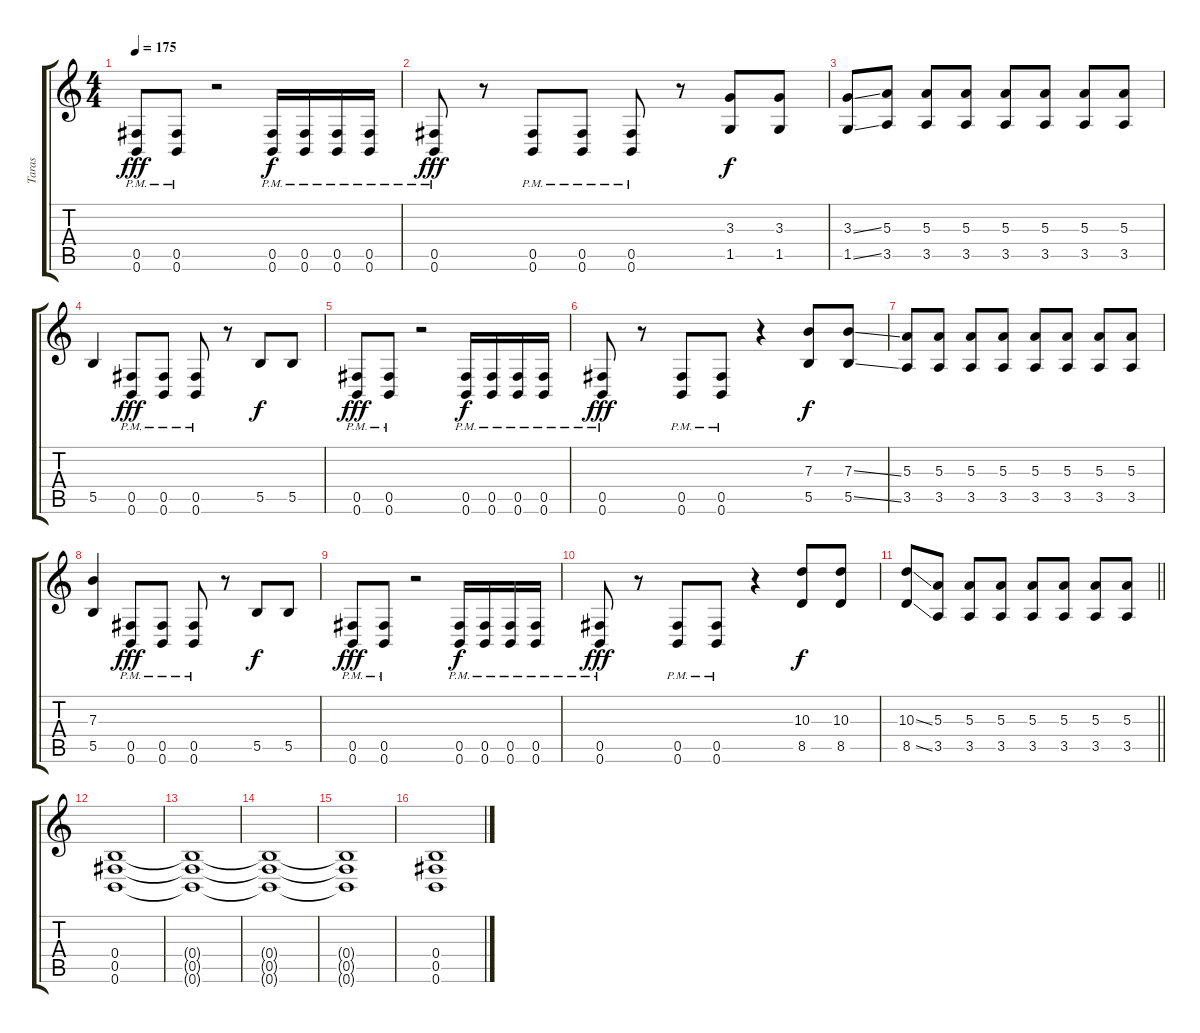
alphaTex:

\track ("Taras" "Taras") {instrument distortionguitar}
\staff {score tabs}
\tuning (Db4 Ab3 E3 B2 Gb2 B1) {hide}
\ts (4 4)
\tempo 175
\clef g2
\ks c
(0.5{pm} 0.6{pm}).8{dy fff} (0.5{pm} 0.6{pm}).8 r.2 (0.5{pm} 0.6{pm}).16{dy f} (0.5{pm} 0.6{pm}).16 (0.5{pm} 0.6{pm}).16 (0.5{pm} 0.6{pm}).16 |
(0.5{pm} 0.6{pm}).8{dy fff} r.8 (0.5{pm} 0.6{pm}).8 (0.5{pm} 0.6{pm}).8 (0.5{pm} 0.6{pm}).8 r.8 (3.3 1.5).8{dy f} (3.3 1.5).8 |
(3.3{ss} 1.5{ss}).8 (5.3 3.5).8 (5.3 3.5).8 (5.3 3.5).8 (5.3 3.5).8 (5.3 3.5).8 (5.3 3.5).8 (5.3 3.5).8 |
5.5.4 (0.5{pm} 0.6{pm}).8{dy fff} (0.5{pm} 0.6{pm}).8 (0.5{pm} 0.6{pm}).8 r.8 5.5.8{dy f} 5.5.8 |
(0.5{pm} 0.6{pm}).8{dy fff} (0.5{pm} 0.6{pm}).8 r.2 (0.5{pm} 0.6{pm}).16{dy f} (0.5{pm} 0.6{pm}).16 (0.5{pm} 0.6{pm}).16 (0.5{pm} 0.6{pm}).16 |
(0.5{pm} 0.6{pm}).8{dy fff} r.8 (0.5{pm} 0.6{pm}).8 (0.5{pm} 0.6{pm}).8 r.4 (7.3 5.5).8{dy f} (7.3{ss} 5.5{ss}).8 |
(5.3 3.5).8 (5.3 3.5).8 (5.3 3.5).8 (5.3 3.5).8 (5.3 3.5).8 (5.3 3.5).8 (5.3 3.5).8 (5.3 3.5).8 |
(7.3 5.5).4 (0.5{pm} 0.6{pm}).8{dy fff} (0.5{pm} 0.6{pm}).8 (0.5{pm} 0.6{pm}).8 r.8 5.5.8{dy f} 5.5.8 |
(0.5{pm} 0.6{pm}).8{dy fff} (0.5{pm} 0.6{pm}).8 r.2 (0.5{pm} 0.6{pm}).16{dy f} (0.5{pm} 0.6{pm}).16 (0.5{pm} 0.6{pm}).16 (0.5{pm} 0.6{pm}).16 |
(0.5{pm} 0.6{pm}).8{dy fff} r.8 (0.5{pm} 0.6{pm}).8 (0.5{pm} 0.6{pm}).8 r.4 (10.3 8.5).8{dy f} (10.3 8.5).8 |
\barLineRight lightlight
(10.3{ss} 8.5{ss}).8 (5.3 3.5).8 (5.3 3.5).8 (5.3 3.5).8 (5.3 3.5).8 (5.3 3.5).8 (5.3 3.5).8 (5.3 3.5).8 |
(0.4 0.5 0.6).1 |
(0.4{t} 0.5{t} 0.6{t}).1 |
(0.4{t} 0.5{t} 0.6{t}).1 |
(0.4{t} 0.5{t} 0.6{t}).1 |
(0.4 0.5 0.6).1
